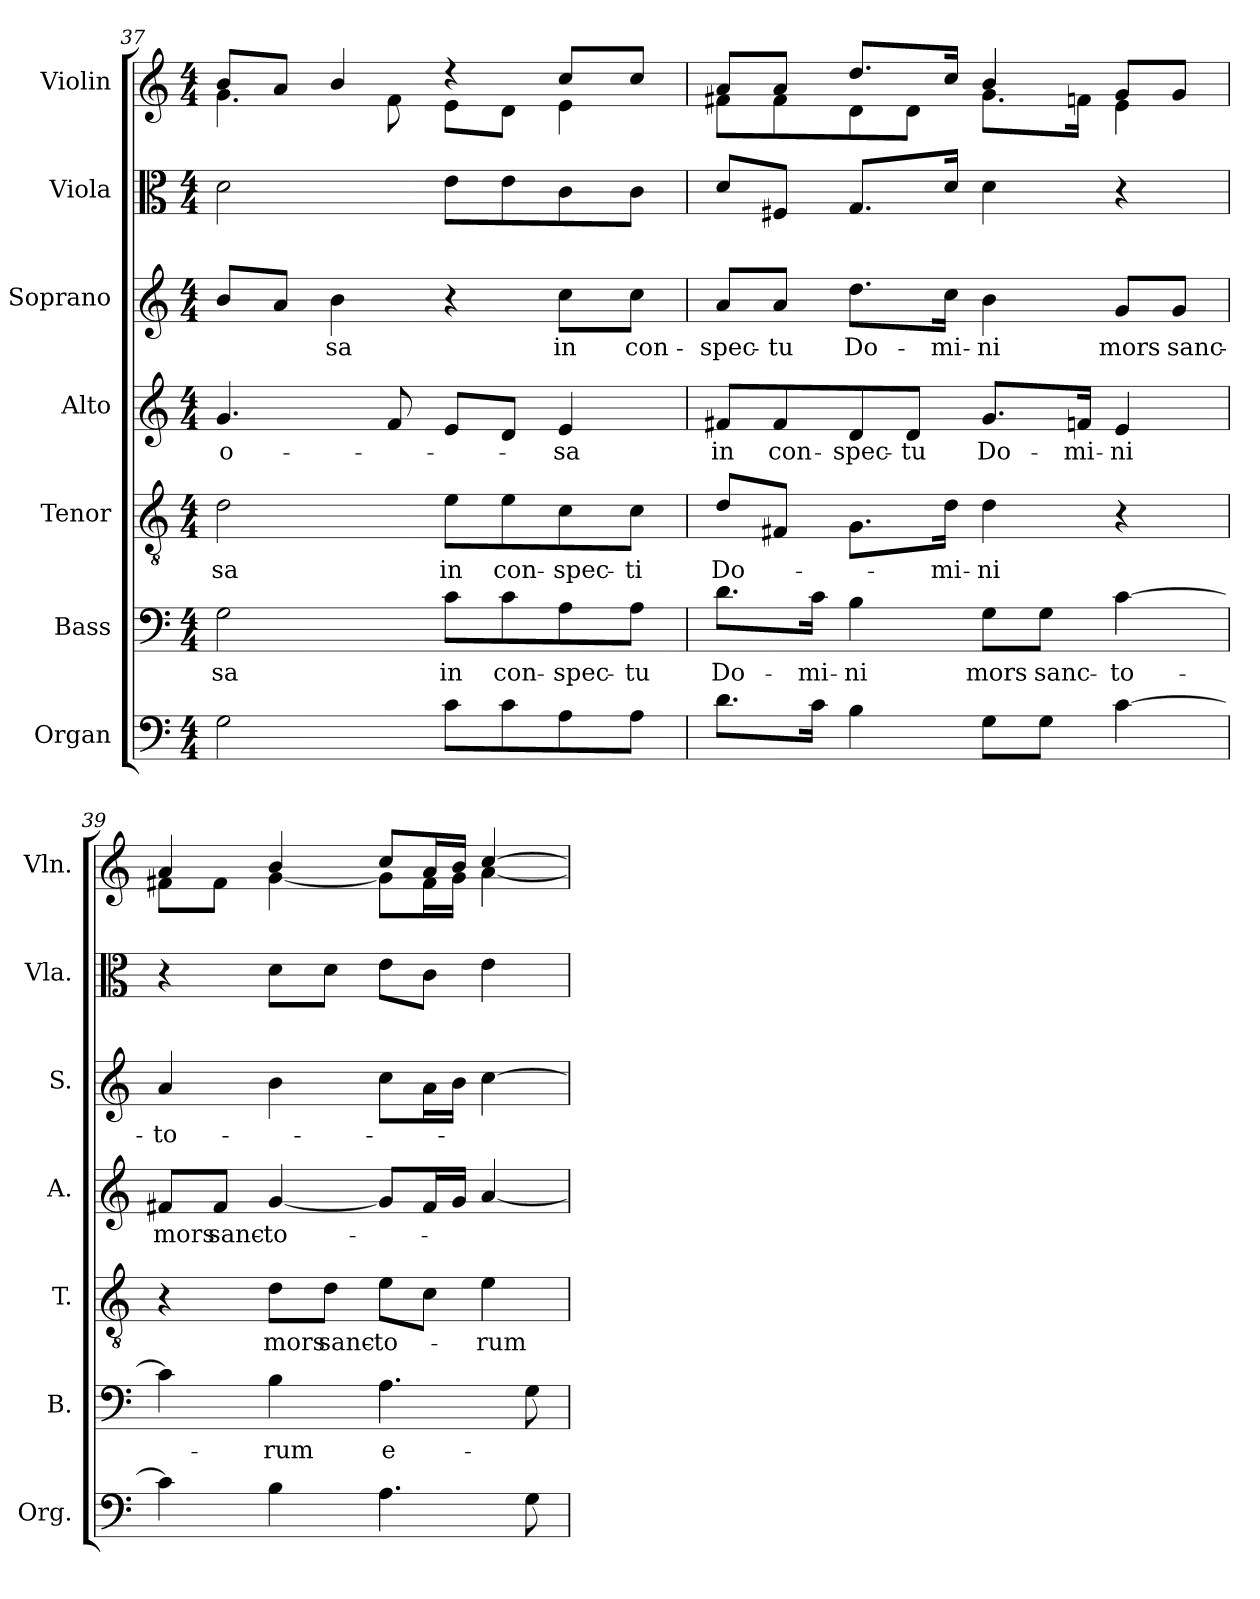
**kern	**kern	**text	**kern	**text	**kern	**text	**kern	**text	**kern	**kern
*part7	*part6	*part6	*part5	*part5	*part4	*part4	*part3	*part3	*part2	*part1
*staff7	*staff6	*staff6	*staff5	*staff5	*staff4	*staff4	*staff3	*staff3	*staff2	*staff1
*I"Organ	*I"Bass	*	*I"Tenor	*	*I"Alto	*	*I"Soprano	*	*I"Viola	*I"Violin
*I'Org.	*I'B.	*	*I'T.	*	*I'A.	*	*I'S.	*	*I'Vla.	*I'Vln.
*clefF4	*clefF4	*	*clefGv2	*	*clefG2	*	*clefG2	*	*clefC3	*clefG2
*k[]	*k[]	*	*k[]	*	*k[]	*	*k[]	*	*k[]	*k[]
*M4/4	*M4/4	*	*M4/4	*	*M4/4	*	*M4/4	*	*M4/4	*M4/4
=37	=37	=37	=37	=37	=37	=37	=37	=37	=37	=37
!	!	!LO:LY:b	!	!LO:LY:b	!	!LO:LY:b	!	!	!	!
*	*	*	*	*	*	*	*	*	*	*^
2G\	2G\	-sa	2d\	-sa	4.g/	-o-	8b/L	.	2d\	8b/L	4.g\
.	.	.	.	.	.	.	8a/J	.	.	8a/J	.
!	!	!	!	!	!	!	!	!LO:LY:b	!	!	!
.	.	.	.	.	.	.	4b\	-sa	.	4b/	.
.	.	.	.	.	8f/	.	.	.	.	.	8f\
!	!	!LO:LY:b	!	!LO:LY:b	!	!	!	!	!	!	!
8c\L	8c\L	in	8e\L	in	8e/L	.	4r	.	8e\L	4r	8e\L
!	!	!LO:LY:b	!	!LO:LY:b	!	!	!	!	!	!	!
8c\	8c\	con-	8e\	con-	8d/J	.	.	.	8e\	.	8d\J
!	!	!LO:LY:b	!	!LO:LY:b	!	!LO:LY:b	!	!LO:LY:b	!	!	!
8A\	8A\	-spec-	8c\	-spec-	4e/	-sa	8cc\L	in	8c\	8cc/L	4e\
!	!	!LO:LY:b	!	!LO:LY:b	!	!	!	!LO:LY:b	!	!	!
8A\J	8A\J	-tu	8c\J	-ti	.	.	8cc\J	con-	8c\J	8cc/J	.
=38	=38	=38	=38	=38	=38	=38	=38	=38	=38	=38	=38
!	!	!LO:LY:b	!	!LO:LY:b	!	!LO:LY:b	!	!LO:LY:b	!	!	!
8.d\L	8.d\L	Do-	8d/L	Do-	8f#X/L	in	8a/L	-spec-	8d/L	8a/L	8f#X\L
!	!	!	!	!	!	!LO:LY:b	!	!LO:LY:b	!	!	!
.	.	.	8F#X/J	.	8f#/	con-	8a/J	-tu	8F#X/J	8a/J	8f#\
!	!	!LO:LY:b	!	!	!	!	!	!	!	!	!
16c\Jk	16c\Jk	-mi-	.	.	.	.	.	.	.	.	.
!	!	!LO:LY:b	!	!	!	!LO:LY:b	!	!LO:LY:b	!	!	!
4B\	4B\	-ni	8.G\L	.	8d/	-spec-	8.dd\L	Do-	8.G/L	8.dd/L	8d\
!	!	!	!	!	!	!LO:LY:b	!	!	!	!	!
.	.	.	.	.	8d/J	-tu	.	.	.	.	8d\J
!	!	!	!	!LO:LY:b	!	!	!	!LO:LY:b	!	!	!
.	.	.	16d\Jk	-mi-	.	.	16cc\Jk	-mi-	16d/Jk	16cc/Jk	.
!	!	!LO:LY:b	!	!LO:LY:b	!	!LO:LY:b	!	!LO:LY:b	!	!	!
8G\L	8G\L	mors	4d\	-ni	8.g/L	Do-	4b\	-ni	4d\	4b/	8.g\L
!	!	!LO:LY:b	!	!	!	!	!	!	!	!	!
8G\J	8G\J	sanc-	.	.	.	.	.	.	.	.	.
!	!	!	!	!	!	!LO:LY:b	!	!	!	!	!
.	.	.	.	.	16fn/Jk	-mi-	.	.	.	.	16fn\Jk
!	!	!LO:LY:b	!	!	!	!LO:LY:b	!	!LO:LY:b	!	!	!
[4c\	[4c\	-to-	4r	.	4e/	-ni	8g/L	mors	4r	8g/L	4e\
!	!	!	!	!	!	!	!	!LO:LY:b	!	!	!
.	.	.	.	.	.	.	8g/J	sanc-	.	8g/J	.
!!LO:LB:g=z	!!
=39	=39	=39	=39	=39	=39	=39	=39	=39	=39	=39	=39
!	!	!	!	!	!	!LO:LY:b	!	!LO:LY:b	!	!	!
4c\]	4c\]	.	4r	.	8f#X/L	mors	4a/	-to-	4r	4a/	8f#X\L
!	!	!	!	!	!	!LO:LY:b	!	!	!	!	!
.	.	.	.	.	8f#/J	sanc-	.	.	.	.	8f#\J
!	!	!LO:LY:b	!	!LO:LY:b	!	!LO:LY:b	!	!	!	!	!
4B\	4B\	-rum	8d\L	mors	[4g/	-to-	4b\	.	8d\L	4b/	[4g\
!	!	!	!	!LO:LY:b	!	!	!	!	!	!	!
.	.	.	8d\J	sanc-	.	.	.	.	8d\J	.	.
!	!	!LO:LY:b	!	!LO:LY:b	!	!	!	!	!	!	!
4.A\	4.A\	e-	8e\L	-to-	8g/L]	.	8cc\L	.	8e\L	8cc/L	8g\L]
.	.	.	8c\J	.	16f#/L	.	16a\L	.	8c\J	16a/L	16f#\L
.	.	.	.	.	16g/JJ	.	16b\JJ	.	.	16b/JJ	16g\JJ
!	!	!	!	!LO:LY:b	!	!	!	!	!	!	!
.	.	.	4e\	-rum	[4a/	.	[4cc\	.	4e\	[4cc/	[4a\
8G\	8G\	.	.	.	.	.	.	.	.	.	.
*	*	*	*	*	*	*	*	*	*	*v	*v
=	=	=	=	=	=	=	=	=	=	=
*-	*-	*-	*-	*-	*-	*-	*-	*-	*-	*-
